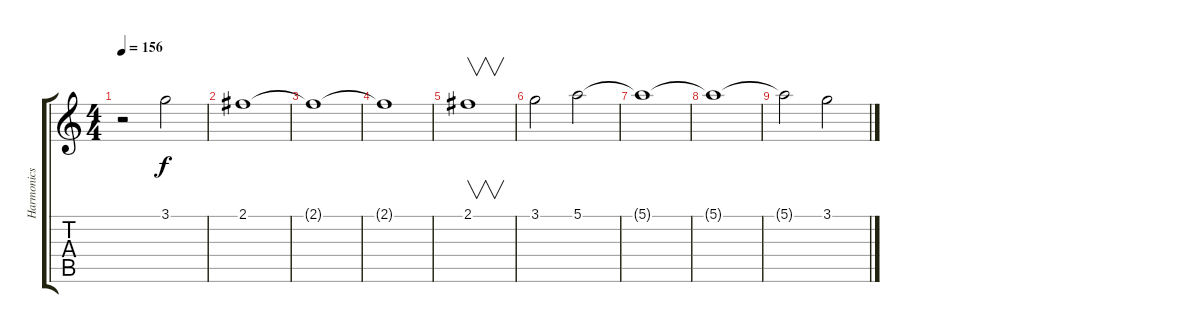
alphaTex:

\track ("Harmonics" "Harmonics") {instrument guitarharmonics}
\staff {score tabs}
\tuning (E4 B3 G3 D3 A2 D2) {hide}
\ts (4 4)
\tempo 156
\clef g2
\ks c
r.2{dy f volume 3 instrument guitarharmonics} 3.1.2{volume 9} |
2.1.1 |
2.1{t}.1 |
2.1{t}.1{volume 14} |
2.1.1{v} |
3.1.2 5.1.2 |
5.1{t}.1 |
5.1{t}.1 |
5.1{t}.2 3.1.2
